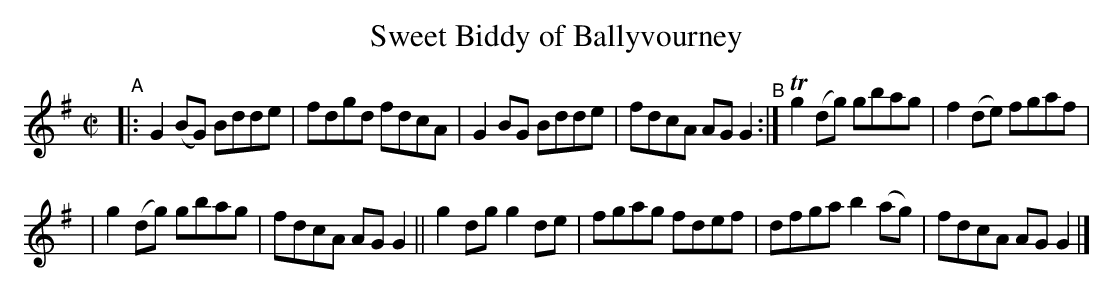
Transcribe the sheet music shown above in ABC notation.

X:1
T: Sweet Biddy of Ballyvourney
M: C|
L: 1/8
K: G
"^A"\
|: G2(BG) Bdde | fdgd fdcA | G2BG Bdde | fdcA AGG2 "^B":| Tg2(dg) gbag | f2(de) fgaf |
| g2(dg) gbag | fdcA AGG2 || g2dg g2de | fgag fdef | dfga b2(ag) | fdcA AGG2 |]
